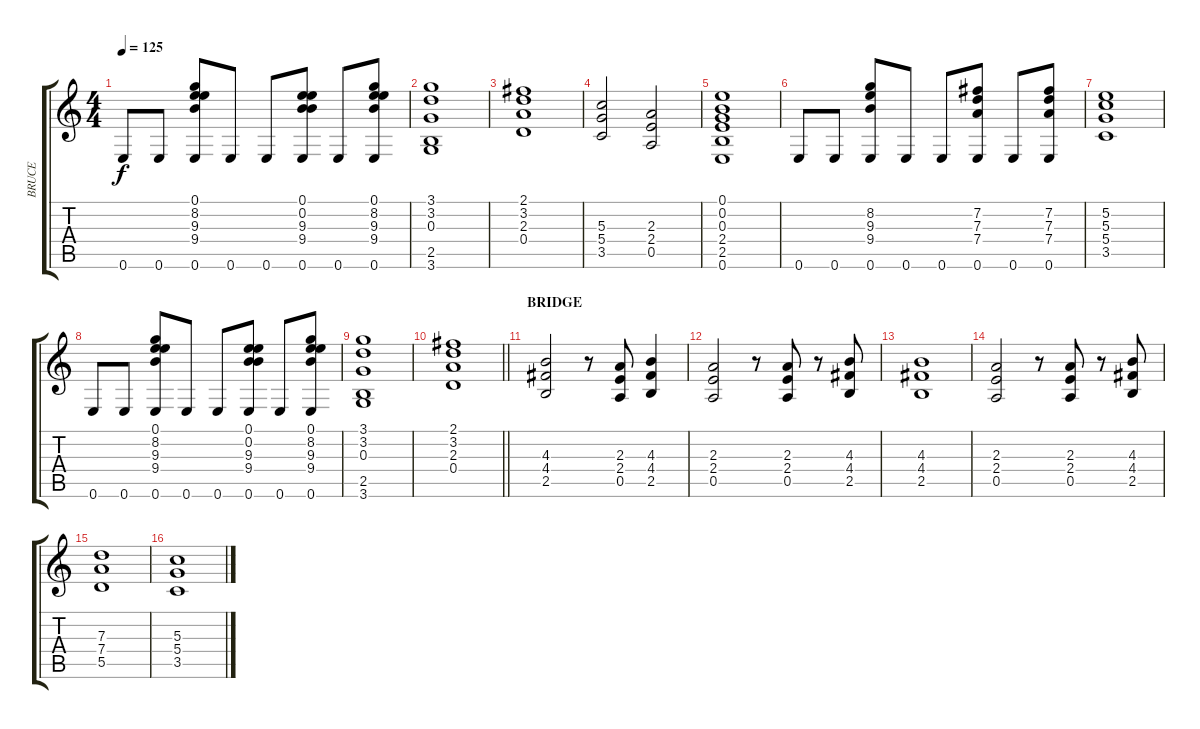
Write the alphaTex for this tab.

\track ("BRUCE " "BRUCE ") {instrument distortionguitar}
\staff {score tabs}
\tuning (E4 B3 G3 D3 A2 E2) {hide}
\ts (4 4)
\tempo 125
\clef g2
\ks c
0.6.8{dy f} 0.6.8 (0.1 8.2 9.3 9.4 0.6).8 0.6.8 0.6.8 (0.1 0.2 9.3 9.4 0.6).8 0.6.8 (0.1 8.2 9.3 9.4 0.6).8 |
(3.1 3.2 0.3 2.5 3.6).1 |
(2.1 3.2 2.3 0.4).1 |
(5.3 5.4 3.5).2 (2.3 2.4 0.5).2 |
(0.1 0.2 0.3 2.4 2.5 0.6).1 |
0.6.8 0.6.8 (8.2 9.3 9.4 0.6).8 0.6.8 0.6.8 (7.2 7.3 7.4 0.6).8 0.6.8 (7.2 7.3 7.4 0.6).8 |
(5.2 5.3 5.4 3.5).1 |
0.6.8 0.6.8 (0.1 8.2 9.3 9.4 0.6).8 0.6.8 0.6.8 (0.1 0.2 9.3 9.4 0.6).8 0.6.8 (0.1 8.2 9.3 9.4 0.6).8 |
(3.1 3.2 0.3 2.5 3.6).1 |
\barLineRight lightlight
(2.1 3.2 2.3 0.4).1 |
\section ("" "BRIDGE")
(4.3 4.4 2.5).2 r.8 (2.3 2.4 0.5).8 (4.3 4.4 2.5).4 |
(2.3 2.4 0.5).2 r.8 (2.3 2.4 0.5).8 r.8 (4.3 4.4 2.5).8 |
(4.3 4.4 2.5).1 |
(2.3 2.4 0.5).2 r.8 (2.3 2.4 0.5).8 r.8 (4.3 4.4 2.5).8 |
(7.3 7.4 5.5).1 |
(5.3 5.4 3.5).1
